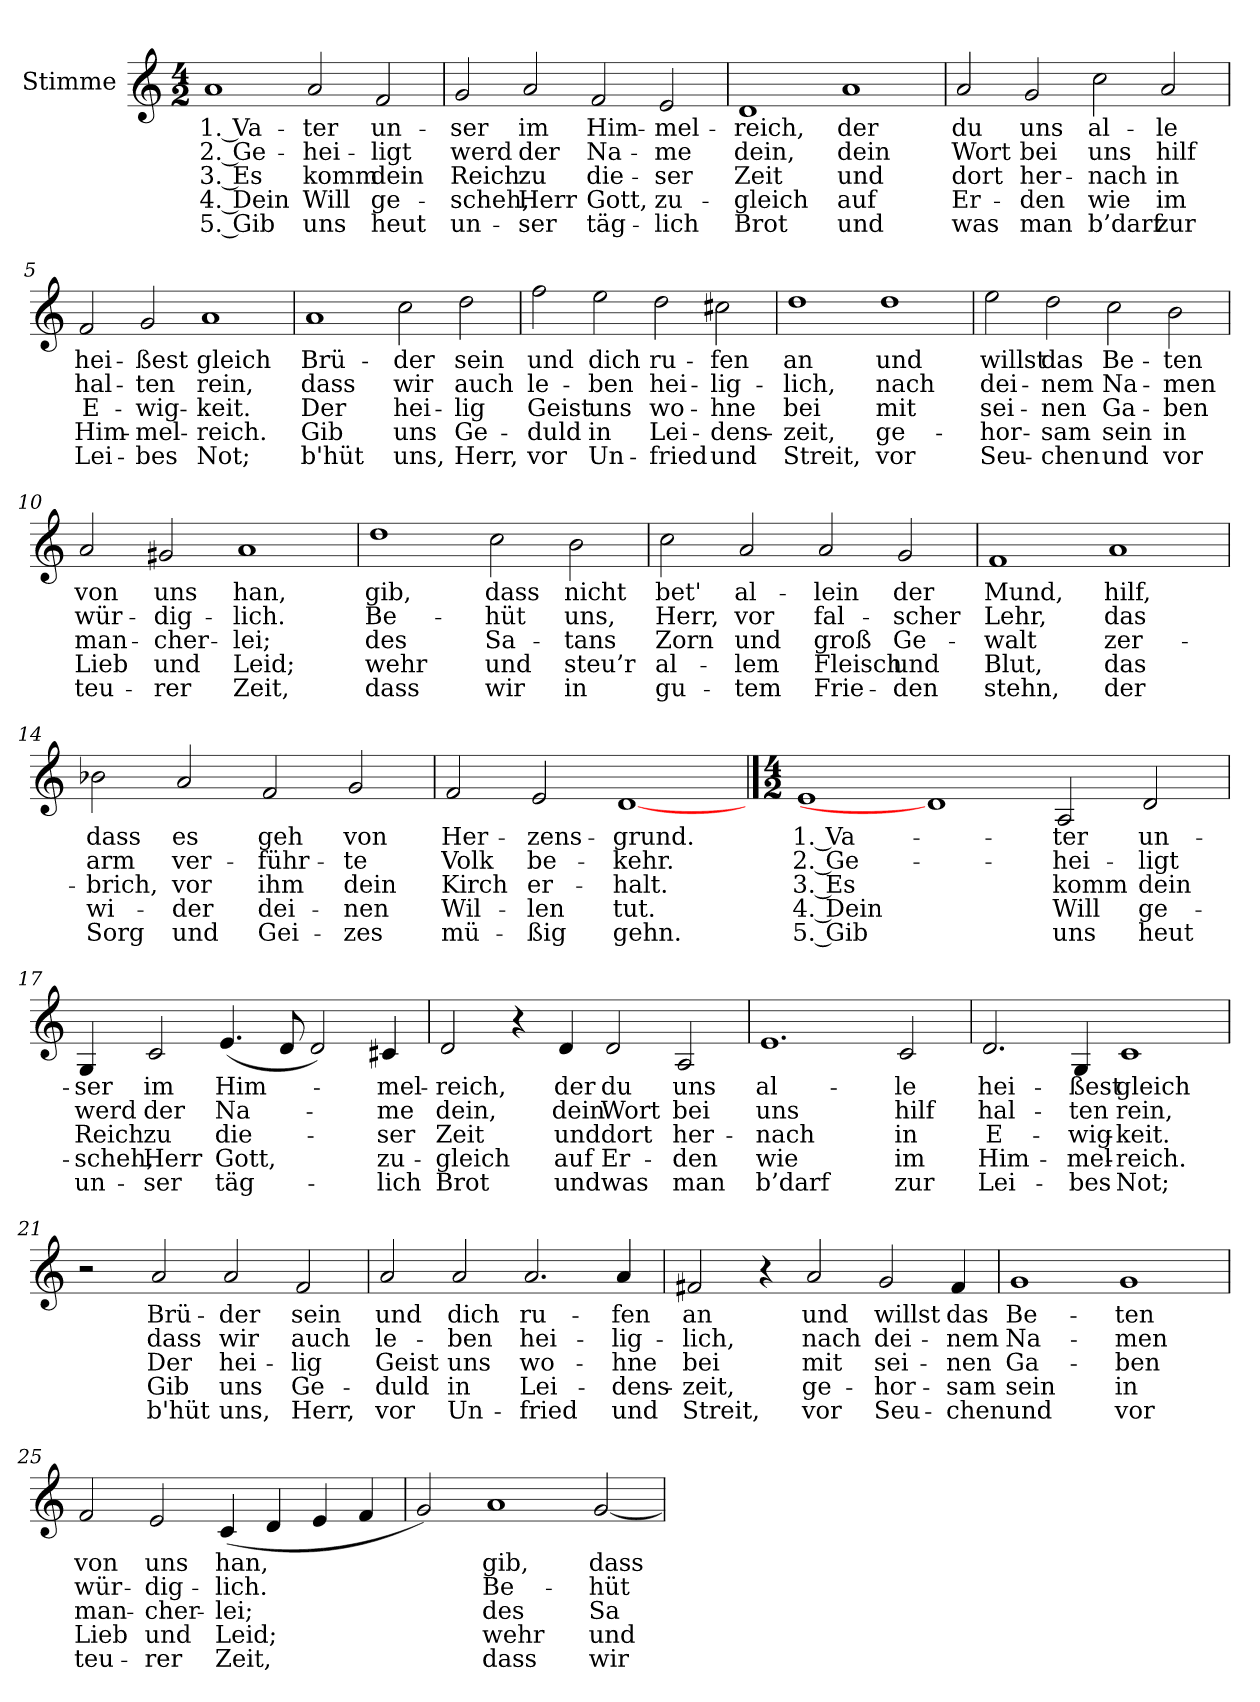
**kern	**text	**text	**text	**text	**text
*part1	*part1	*part1	*part1	*part1	*part1
*staff1	*staff1	*staff1	*staff1	*staff1	*staff1
*I"Stimme	*	*	*	*	*
*clefG2	*	*	*	*	*
*k[]	*	*	*	*	*
*M4/2	*	*	*	*	*
=1	=1	=1	=1	=1	=1
!	!LO:LY:b	!LO:LY:b	!LO:LY:b	!LO:LY:b	!LO:LY:b
1a	1. Va-	2. Ge-	3. Es	4. Dein	5. Gib
!	!LO:LY:b	!LO:LY:b	!LO:LY:b	!LO:LY:b	!LO:LY:b
2a/	-ter	-hei-	komm	Will	uns
!	!LO:LY:b	!LO:LY:b	!LO:LY:b	!LO:LY:b	!LO:LY:b
2f/	un-	-ligt	dein	ge-	heut
=2	=2	=2	=2	=2	=2
!	!LO:LY:b	!LO:LY:b	!LO:LY:b	!LO:LY:b	!LO:LY:b
2g/	-ser	werd	Reich	-scheh,	un-
!	!LO:LY:b	!LO:LY:b	!LO:LY:b	!LO:LY:b	!LO:LY:b
2a/	im	der	zu	Herr	-ser
!	!LO:LY:b	!LO:LY:b	!LO:LY:b	!LO:LY:b	!LO:LY:b
2f/	Him-	Na-	die-	Gott,	täg-
!	!LO:LY:b	!LO:LY:b	!LO:LY:b	!LO:LY:b	!LO:LY:b
2e/	-mel-	-me	-ser	zu-	-lich
=3	=3	=3	=3	=3	=3
!	!LO:LY:b	!LO:LY:b	!LO:LY:b	!LO:LY:b	!LO:LY:b
1d	-reich,	dein,	Zeit	-gleich	Brot
!	!LO:LY:b	!LO:LY:b	!LO:LY:b	!LO:LY:b	!LO:LY:b
1a	der	dein	und	auf	und
=4	=4	=4	=4	=4	=4
!	!LO:LY:b	!LO:LY:b	!LO:LY:b	!LO:LY:b	!LO:LY:b
2a/	du	Wort	dort	Er-	was
!	!LO:LY:b	!LO:LY:b	!LO:LY:b	!LO:LY:b	!LO:LY:b
2g/	uns	bei	her-	-den	man
!	!LO:LY:b	!LO:LY:b	!LO:LY:b	!LO:LY:b	!LO:LY:b
2cc\	al-	uns	-nach	wie	b’darf
!	!LO:LY:b	!LO:LY:b	!LO:LY:b	!LO:LY:b	!LO:LY:b
2a/	-le	hilf	in	im	zur
!!LO:LB:g=z
=5	=5	=5	=5	=5	=5
!	!LO:LY:b	!LO:LY:b	!LO:LY:b	!LO:LY:b	!LO:LY:b
2f/	hei-	hal-	E-	Him-	Lei-
!	!LO:LY:b	!LO:LY:b	!LO:LY:b	!LO:LY:b	!LO:LY:b
2g/	-ßest	-ten	-wig-	-mel-	-bes
!	!LO:LY:b	!LO:LY:b	!LO:LY:b	!LO:LY:b	!LO:LY:b
1a	gleich	rein,	-keit.	-reich.	Not;
=6	=6	=6	=6	=6	=6
!	!LO:LY:b	!LO:LY:b	!LO:LY:b	!LO:LY:b	!LO:LY:b
1a	Brü-	dass	Der	Gib	b'hüt
!	!LO:LY:b	!LO:LY:b	!LO:LY:b	!LO:LY:b	!LO:LY:b
2cc\	-der	wir	hei-	uns	uns,
!	!LO:LY:b	!LO:LY:b	!LO:LY:b	!LO:LY:b	!LO:LY:b
2dd\	sein	auch	-lig	Ge-	Herr,
=7	=7	=7	=7	=7	=7
!	!LO:LY:b	!LO:LY:b	!LO:LY:b	!LO:LY:b	!LO:LY:b
2ff\	und	le-	Geist	-duld	vor
!	!LO:LY:b	!LO:LY:b	!LO:LY:b	!LO:LY:b	!LO:LY:b
2ee\	dich	-ben	uns	in	Un-
!	!LO:LY:b	!LO:LY:b	!LO:LY:b	!LO:LY:b	!LO:LY:b
2dd\	ru-	hei-	wo-	Lei-	-fried
!	!LO:LY:b	!LO:LY:b	!LO:LY:b	!LO:LY:b	!LO:LY:b
2cc#X\	-fen	-lig-	-hne	-dens-	und
=8	=8	=8	=8	=8	=8
!	!LO:LY:b	!LO:LY:b	!LO:LY:b	!LO:LY:b	!LO:LY:b
1dd	an	-lich,	bei	-zeit,	Streit,
!	!LO:LY:b	!LO:LY:b	!LO:LY:b	!LO:LY:b	!LO:LY:b
1dd	und	nach	mit	ge-	vor
!!LO:LB:g=z
=9	=9	=9	=9	=9	=9
!	!LO:LY:b	!LO:LY:b	!LO:LY:b	!LO:LY:b	!LO:LY:b
2ee\	willst	dei-	sei-	-hor-	Seu-
!	!LO:LY:b	!LO:LY:b	!LO:LY:b	!LO:LY:b	!LO:LY:b
2dd\	das	-nem	-nen	-sam	-chen
!	!LO:LY:b	!LO:LY:b	!LO:LY:b	!LO:LY:b	!LO:LY:b
2cc\	Be-	Na-	Ga-	sein	und
!	!LO:LY:b	!LO:LY:b	!LO:LY:b	!LO:LY:b	!LO:LY:b
2b\	-ten	-men	-ben	in	vor
=10	=10	=10	=10	=10	=10
!	!LO:LY:b	!LO:LY:b	!LO:LY:b	!LO:LY:b	!LO:LY:b
2a/	von	wür-	man-	Lieb	teu-
!	!LO:LY:b	!LO:LY:b	!LO:LY:b	!LO:LY:b	!LO:LY:b
2g#X/	uns	-dig-	-cher-	und	-rer
!	!LO:LY:b	!LO:LY:b	!LO:LY:b	!LO:LY:b	!LO:LY:b
1a	han,	-lich.	-lei;	Leid;	Zeit,
=11	=11	=11	=11	=11	=11
!	!LO:LY:b	!LO:LY:b	!LO:LY:b	!LO:LY:b	!LO:LY:b
1dd	gib,	Be-	des	wehr	dass
!	!LO:LY:b	!LO:LY:b	!LO:LY:b	!LO:LY:b	!LO:LY:b
2cc\	dass	-hüt	Sa-	und	wir
!	!LO:LY:b	!LO:LY:b	!LO:LY:b	!LO:LY:b	!LO:LY:b
2b\	nicht	uns,	-tans	steu’r	in
=12	=12	=12	=12	=12	=12
!	!LO:LY:b	!LO:LY:b	!LO:LY:b	!LO:LY:b	!LO:LY:b
2cc\	bet'	Herr,	Zorn	al-	gu-
!	!LO:LY:b	!LO:LY:b	!LO:LY:b	!LO:LY:b	!LO:LY:b
2a/	al-	vor	und	-lem	-tem
!	!LO:LY:b	!LO:LY:b	!LO:LY:b	!LO:LY:b	!LO:LY:b
2a/	-lein	fal-	groß	Fleisch	Frie-
!	!LO:LY:b	!LO:LY:b	!LO:LY:b	!LO:LY:b	!LO:LY:b
2g/	der	-scher	Ge-	und	-den
!!LO:LB:g=z
=13	=13	=13	=13	=13	=13
!	!LO:LY:b	!LO:LY:b	!LO:LY:b	!LO:LY:b	!LO:LY:b
1f	Mund,	Lehr,	-walt	Blut,	stehn,
!	!LO:LY:b	!LO:LY:b	!LO:LY:b	!LO:LY:b	!LO:LY:b
1a	hilf,	das	zer-	das	der
=14	=14	=14	=14	=14	=14
!	!LO:LY:b	!LO:LY:b	!LO:LY:b	!LO:LY:b	!LO:LY:b
2b-X\	dass	arm	-brich,	wi-	Sorg
!	!LO:LY:b	!LO:LY:b	!LO:LY:b	!LO:LY:b	!LO:LY:b
2a/	es	ver-	vor	-der	und
!	!LO:LY:b	!LO:LY:b	!LO:LY:b	!LO:LY:b	!LO:LY:b
2f/	geh	-führ-	ihm	dei-	Gei-
!	!LO:LY:b	!LO:LY:b	!LO:LY:b	!LO:LY:b	!LO:LY:b
2g/	von	-te	dein	-nen	-zes
=15	=15	=15	=15	=15	=15
!	!LO:LY:b	!LO:LY:b	!LO:LY:b	!LO:LY:b	!LO:LY:b
2f/	Her-	Volk	Kirch	Wil-	mü-
!	!LO:LY:b	!LO:LY:b	!LO:LY:b	!LO:LY:b	!LO:LY:b
2e/	-zens-	be-	er-	-len	-ßig
!	!LO:LY:b	!LO:LY:b	!LO:LY:b	!LO:LY:b	!LO:LY:b
[1d	-grund.	-kehr.	-halt.	tut.	gehn.
!!LO:PB:g=z
==16	==16	==16	==16	==16	==16
*M4/2	*	*	*	*	*
!	!LO:LY:b	!LO:LY:b	!LO:LY:b	!LO:LY:b	!LO:LY:b
1e	1. Va-	2. Ge-	3. Es	4. Dein	5. Gib
1d]	.	.	.	.	.
!	!LO:LY:b	!LO:LY:b	!LO:LY:b	!LO:LY:b	!LO:LY:b
2A/	-ter	-hei-	komm	Will	uns
!	!LO:LY:b	!LO:LY:b	!LO:LY:b	!LO:LY:b	!LO:LY:b
2d/	un-	-ligt	dein	ge-	heut
=17	=17	=17	=17	=17	=17
!	!LO:LY:b	!LO:LY:b	!LO:LY:b	!LO:LY:b	!LO:LY:b
4G/	-ser	werd	Reich	-scheh,	un-
!	!LO:LY:b	!LO:LY:b	!LO:LY:b	!LO:LY:b	!LO:LY:b
2c/	im	der	zu	Herr	-ser
!	!LO:LY:b	!LO:LY:b	!LO:LY:b	!LO:LY:b	!LO:LY:b
(4.e/	Him-	Na-	die-	Gott,	täg-
8d/	.	.	.	.	.
2d/)	.	.	.	.	.
!	!LO:LY:b	!LO:LY:b	!LO:LY:b	!LO:LY:b	!LO:LY:b
4c#X/	-mel-	-me	-ser	zu-	-lich
=18	=18	=18	=18	=18	=18
!	!LO:LY:b	!LO:LY:b	!LO:LY:b	!LO:LY:b	!LO:LY:b
2d/	-reich,	dein,	Zeit	-gleich	Brot
4r	.	.	.	.	.
!	!LO:LY:b	!LO:LY:b	!LO:LY:b	!LO:LY:b	!LO:LY:b
4d/	der	dein	und	auf	und
!	!LO:LY:b	!LO:LY:b	!LO:LY:b	!LO:LY:b	!LO:LY:b
2d/	du	Wort	dort	Er-	was
!	!LO:LY:b	!LO:LY:b	!LO:LY:b	!LO:LY:b	!LO:LY:b
2A/	uns	bei	her-	-den	man
=19	=19	=19	=19	=19	=19
!	!LO:LY:b	!LO:LY:b	!LO:LY:b	!LO:LY:b	!LO:LY:b
1.e	al-	uns	-nach	wie	b’darf
!	!LO:LY:b	!LO:LY:b	!LO:LY:b	!LO:LY:b	!LO:LY:b
2c/	-le	hilf	in	im	zur
!!LO:LB:g=z
=20	=20	=20	=20	=20	=20
!	!LO:LY:b	!LO:LY:b	!LO:LY:b	!LO:LY:b	!LO:LY:b
2.d/	hei-	hal-	E-	Him-	Lei-
!	!LO:LY:b	!LO:LY:b	!LO:LY:b	!LO:LY:b	!LO:LY:b
4G/	-ßest	-ten	-wig-	-mel-	-bes
!	!LO:LY:b	!LO:LY:b	!LO:LY:b	!LO:LY:b	!LO:LY:b
1c	gleich	rein,	-keit.	-reich.	Not;
=21	=21	=21	=21	=21	=21
2r	.	.	.	.	.
!	!LO:LY:b	!LO:LY:b	!LO:LY:b	!LO:LY:b	!LO:LY:b
2a/	Brü-	dass	Der	Gib	b'hüt
!	!LO:LY:b	!LO:LY:b	!LO:LY:b	!LO:LY:b	!LO:LY:b
2a/	-der	wir	hei-	uns	uns,
!	!LO:LY:b	!LO:LY:b	!LO:LY:b	!LO:LY:b	!LO:LY:b
2f/	sein	auch	-lig	Ge-	Herr,
=22	=22	=22	=22	=22	=22
!	!LO:LY:b	!LO:LY:b	!LO:LY:b	!LO:LY:b	!LO:LY:b
2a/	und	le-	Geist	-duld	vor
!	!LO:LY:b	!LO:LY:b	!LO:LY:b	!LO:LY:b	!LO:LY:b
2a/	dich	-ben	uns	in	Un-
!	!LO:LY:b	!LO:LY:b	!LO:LY:b	!LO:LY:b	!LO:LY:b
2.a/	ru-	hei-	wo-	Lei-	-fried
!	!LO:LY:b	!LO:LY:b	!LO:LY:b	!LO:LY:b	!LO:LY:b
4a/	-fen	-lig-	-hne	-dens-	und
=23	=23	=23	=23	=23	=23
!	!LO:LY:b	!LO:LY:b	!LO:LY:b	!LO:LY:b	!LO:LY:b
2f#X/	an	-lich,	bei	-zeit,	Streit,
4r	.	.	.	.	.
!	!LO:LY:b	!LO:LY:b	!LO:LY:b	!LO:LY:b	!LO:LY:b
2a/	und	nach	mit	ge-	vor
!	!LO:LY:b	!LO:LY:b	!LO:LY:b	!LO:LY:b	!LO:LY:b
2g/	willst	dei-	sei-	-hor-	Seu-
!	!LO:LY:b	!LO:LY:b	!LO:LY:b	!LO:LY:b	!LO:LY:b
4f#/	das	-nem	-nen	-sam	-chen
!!LO:LB:g=z
=24	=24	=24	=24	=24	=24
!	!LO:LY:b	!LO:LY:b	!LO:LY:b	!LO:LY:b	!LO:LY:b
1g	Be-	Na-	Ga-	sein	und
!	!LO:LY:b	!LO:LY:b	!LO:LY:b	!LO:LY:b	!LO:LY:b
1g	-ten	-men	-ben	in	vor
=25	=25	=25	=25	=25	=25
!	!LO:LY:b	!LO:LY:b	!LO:LY:b	!LO:LY:b	!LO:LY:b
2f/	von	wür-	man-	Lieb	teu-
!	!LO:LY:b	!LO:LY:b	!LO:LY:b	!LO:LY:b	!LO:LY:b
2e/	uns	-dig-	-cher-	und	-rer
!	!LO:LY:b	!LO:LY:b	!LO:LY:b	!LO:LY:b	!LO:LY:b
(4c/	han,	-lich.	-lei;	Leid;	Zeit,
4d/	.	.	.	.	.
4e/	.	.	.	.	.
4f/	.	.	.	.	.
=26	=26	=26	=26	=26	=26
2g/)	.	.	.	.	.
!	!LO:LY:b	!LO:LY:b	!LO:LY:b	!LO:LY:b	!LO:LY:b
1a	gib,	Be-	des	wehr	dass
!	!LO:LY:b	!LO:LY:b	!LO:LY:b	!LO:LY:b	!LO:LY:b
[2g/	dass	-hüt	Sa-	und	wir
=	=	=	=	=	=
*-	*-	*-	*-	*-	*-
